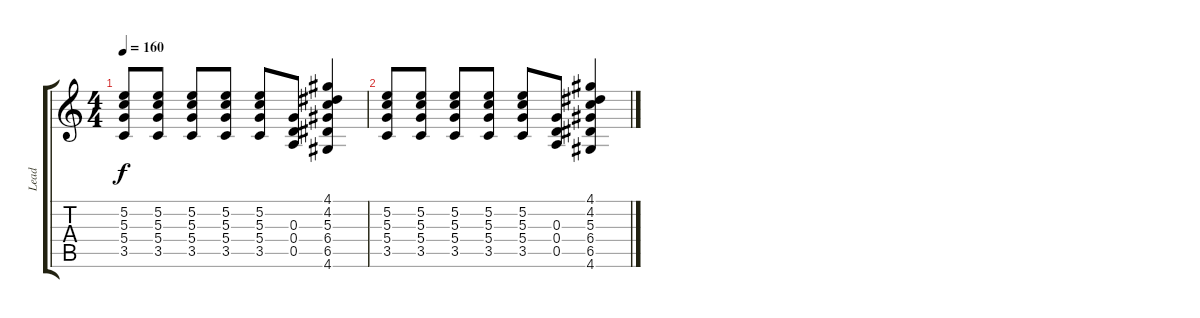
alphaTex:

\track ("Lead" "Lead") {instrument overdrivenguitar}
\staff {score tabs}
\tuning (E4 B3 G3 D3 A2 E2) {hide}
\ts (4 4)
\tempo 160
\clef g2
\ks c
(5.2 5.3 5.4 3.5).8{dy f} (5.2 5.3 5.4 3.5).8 (5.2 5.3 5.4 3.5).8 (5.2 5.3 5.4 3.5).8 (5.2 5.3 5.4 3.5).8 (0.3 0.4 0.5).8 (4.1 4.2 5.3 6.4 6.5 4.6).4 |
(5.2 5.3 5.4 3.5).8 (5.2 5.3 5.4 3.5).8 (5.2 5.3 5.4 3.5).8 (5.2 5.3 5.4 3.5).8 (5.2 5.3 5.4 3.5).8 (0.3 0.4 0.5).8 (4.1 4.2 5.3 6.4 6.5 4.6).4
